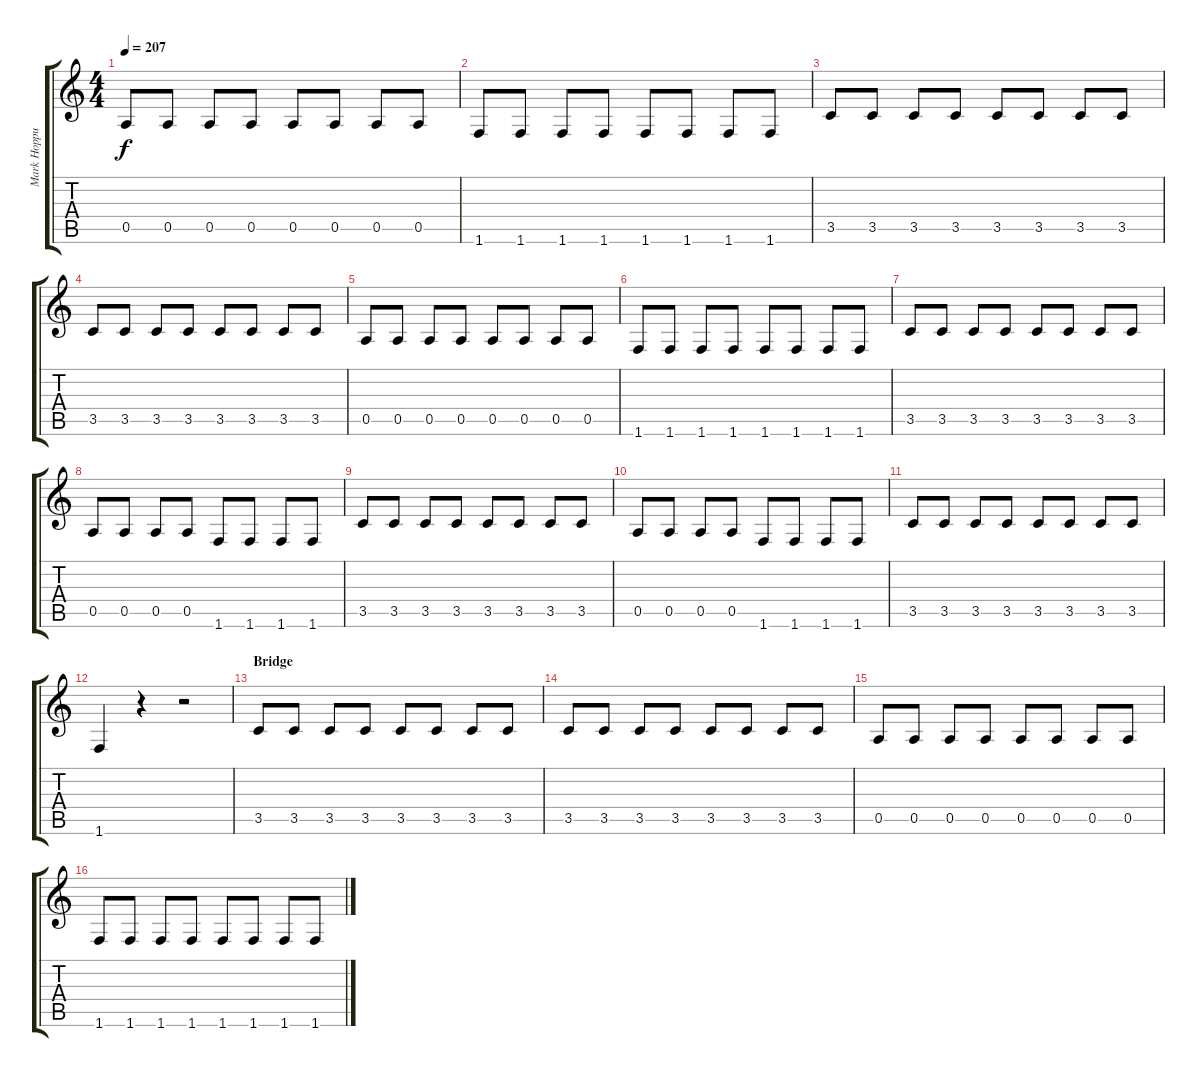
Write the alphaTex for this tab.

\track ("Mark Hoppus" "Mark Hoppu") {instrument electricbasspick}
\staff {score tabs}
\tuning (E4 B3 G3 D3 A2 E2) {hide}
\ts (4 4)
\tempo 207
\clef g2
\ks c
0.5.8{dy f} 0.5.8 0.5.8 0.5.8 0.5.8 0.5.8 0.5.8 0.5.8 |
1.6.8 1.6.8 1.6.8 1.6.8 1.6.8 1.6.8 1.6.8 1.6.8 |
3.5.8 3.5.8 3.5.8 3.5.8 3.5.8 3.5.8 3.5.8 3.5.8 |
3.5.8 3.5.8 3.5.8 3.5.8 3.5.8 3.5.8 3.5.8 3.5.8 |
0.5.8 0.5.8 0.5.8 0.5.8 0.5.8 0.5.8 0.5.8 0.5.8 |
1.6.8 1.6.8 1.6.8 1.6.8 1.6.8 1.6.8 1.6.8 1.6.8 |
3.5.8 3.5.8 3.5.8 3.5.8 3.5.8 3.5.8 3.5.8 3.5.8 |
0.5.8 0.5.8 0.5.8 0.5.8 1.6.8 1.6.8 1.6.8 1.6.8 |
3.5.8 3.5.8 3.5.8 3.5.8 3.5.8 3.5.8 3.5.8 3.5.8 |
0.5.8 0.5.8 0.5.8 0.5.8 1.6.8 1.6.8 1.6.8 1.6.8 |
3.5.8 3.5.8 3.5.8 3.5.8 3.5.8 3.5.8 3.5.8 3.5.8 |
1.6.4 r.4 r.2 |
\section ("" "Bridge")
3.5.8 3.5.8 3.5.8 3.5.8 3.5.8 3.5.8 3.5.8 3.5.8 |
3.5.8 3.5.8 3.5.8 3.5.8 3.5.8 3.5.8 3.5.8 3.5.8 |
0.5.8 0.5.8 0.5.8 0.5.8 0.5.8 0.5.8 0.5.8 0.5.8 |
1.6.8 1.6.8 1.6.8 1.6.8 1.6.8 1.6.8 1.6.8 1.6.8
